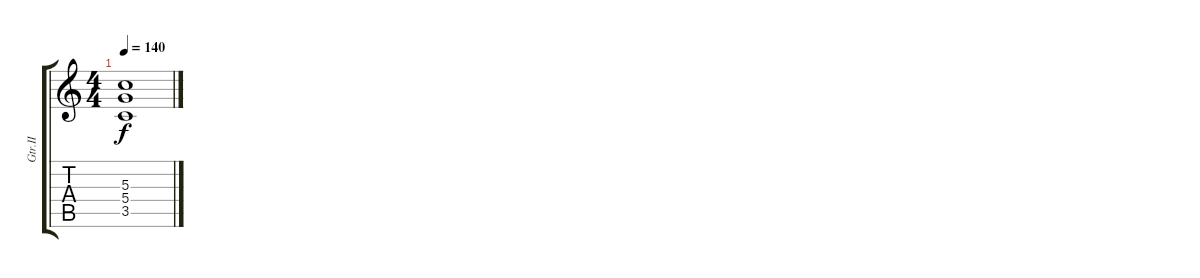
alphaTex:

\track ("Gtr.II" "Gtr.II") {instrument distortionguitar}
\staff {score tabs}
\tuning (E4 B3 G3 D3 A2 E2) {hide}
\ts (4 4)
\tempo 140
\clef g2
\ks c
(5.3{t} 5.4{t} 3.5{t}).1{dy f}
